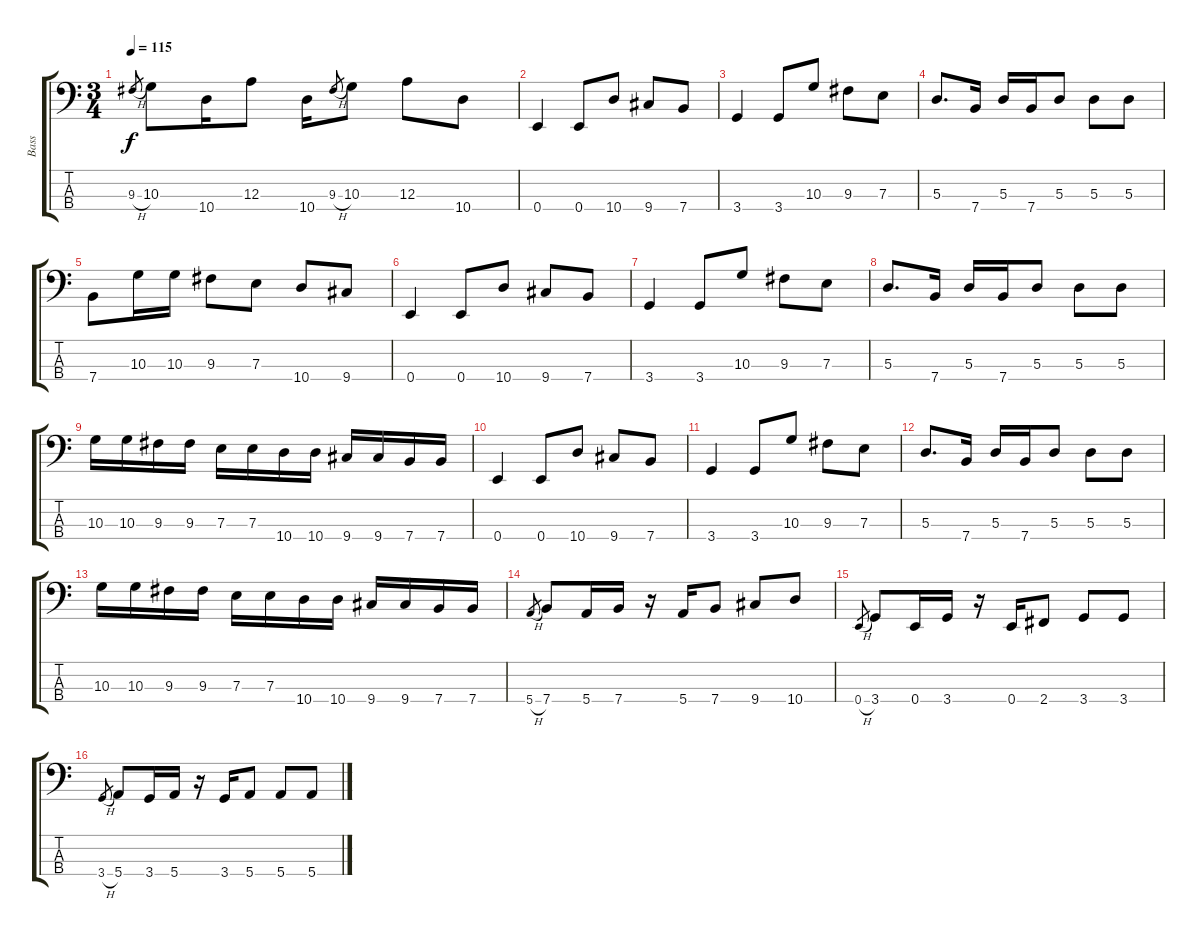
\track ("Bass" "Bass") {instrument electricbassfinger}
\staff {score tabs}
\tuning (G2 D2 A1 E1) {hide}
\ts (3 4)
\tempo 115
\clef f4
\ks c
9.3{h}.8{gr dy f} 10.3.8 10.4.16 12.3.8 10.4.16 9.3{h}.8{gr} 10.3.8 12.3.8 10.4.8 |
0.4.4 0.4.8 10.4.8 9.4.8 7.4.8 |
3.4.4 3.4.8 10.3.8 9.3.8 7.3.8 |
5.3.8{d} 7.4.16 5.3.16 7.4.16 5.3.8 5.3.8 5.3.8 |
7.4.8 10.3.16 10.3.16 9.3.8 7.3.8 10.4.8 9.4.8 |
0.4.4 0.4.8 10.4.8 9.4.8 7.4.8 |
3.4.4 3.4.8 10.3.8 9.3.8 7.3.8 |
5.3.8{d} 7.4.16 5.3.16 7.4.16 5.3.8 5.3.8 5.3.8 |
10.3.16 10.3.16 9.3.16 9.3.16 7.3.16 7.3.16 10.4.16 10.4.16 9.4.16 9.4.16 7.4.16 7.4.16 |
0.4.4 0.4.8 10.4.8 9.4.8 7.4.8 |
3.4.4 3.4.8 10.3.8 9.3.8 7.3.8 |
5.3.8{d} 7.4.16 5.3.16 7.4.16 5.3.8 5.3.8 5.3.8 |
10.3.16 10.3.16 9.3.16 9.3.16 7.3.16 7.3.16 10.4.16 10.4.16 9.4.16 9.4.16 7.4.16 7.4.16 |
5.4{h}.8{gr} 7.4.8 5.4.16 7.4.16 r.16 5.4.16 7.4.8 9.4.8 10.4.8 |
0.4{h}.8{gr} 3.4.8 0.4.16 3.4.16 r.16 0.4.16 2.4.8 3.4.8 3.4.8 |
3.4{h}.8{gr} 5.4.8 3.4.16 5.4.16 r.16 3.4.16 5.4.8 5.4.8 5.4.8
